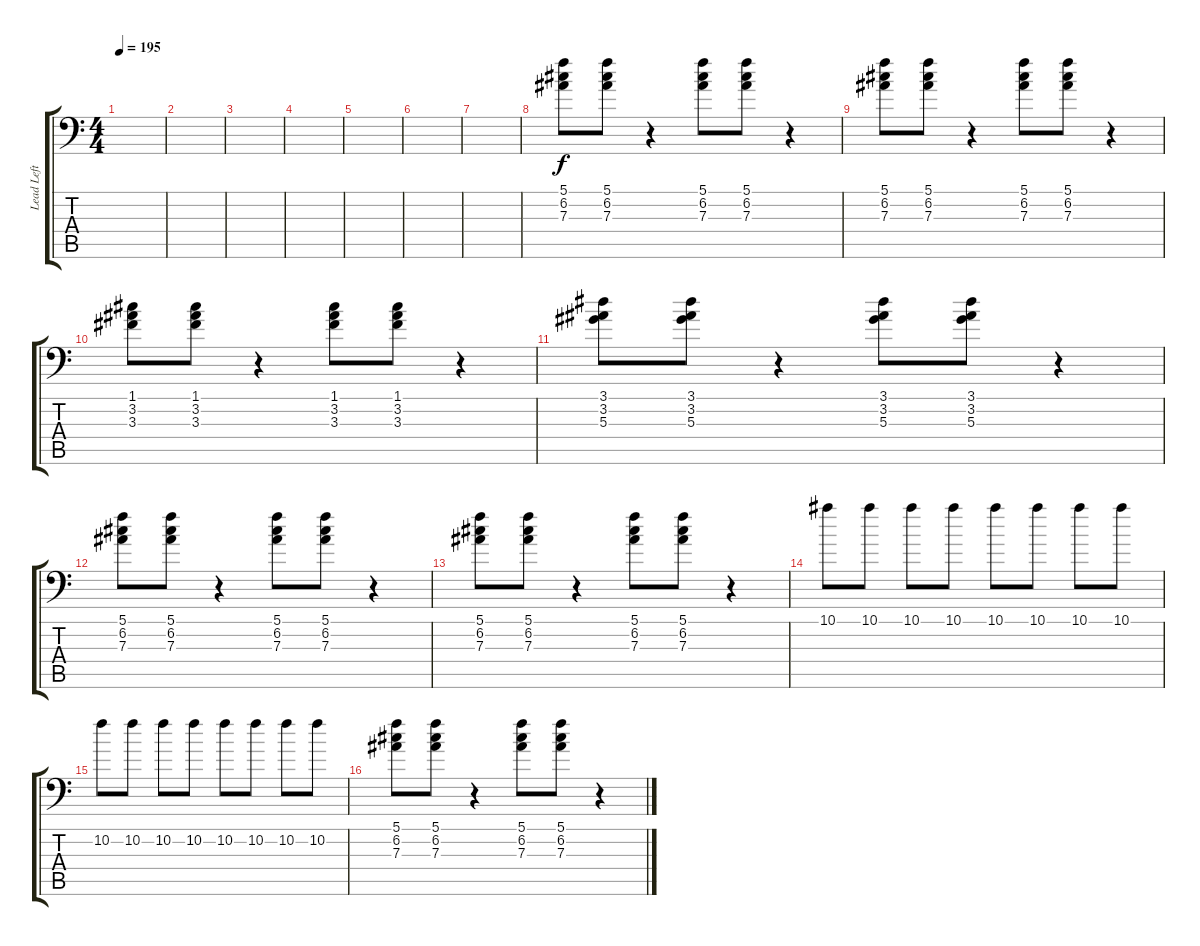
\track ("Lead Left 1" "Lead Left ") {instrument distortionguitar}
\staff {score tabs}
\tuning (C4 G3 Eb3 Bb2 F2 Bb1) {hide}
\ts (4 4)
\tempo 195
\clef f4
\ks c
|
|
|
|
|
|
|
(5.1 6.2 7.3).8{instrument overdrivenguitar} (5.1 6.2 7.3).8 r.4 (5.1 6.2 7.3).8 (5.1 6.2 7.3).8 r.4 |
(5.1 6.2 7.3).8 (5.1 6.2 7.3).8 r.4 (5.1 6.2 7.3).8 (5.1 6.2 7.3).8 r.4 |
(1.1 3.2 3.3).8 (1.1 3.2 3.3).8 r.4 (1.1 3.2 3.3).8 (1.1 3.2 3.3).8 r.4 |
(3.1 3.2 5.3).8 (3.1 3.2 5.3).8 r.4 (3.1 3.2 5.3).8 (3.1 3.2 5.3).8 r.4 |
(5.1 6.2 7.3).8 (5.1 6.2 7.3).8 r.4 (5.1 6.2 7.3).8 (5.1 6.2 7.3).8 r.4 |
(5.1 6.2 7.3).8 (5.1 6.2 7.3).8 r.4 (5.1 6.2 7.3).8 (5.1 6.2 7.3).8 r.4 |
10.1.8{instrument distortionguitar} 10.1.8 10.1.8 10.1.8 10.1.8 10.1.8 10.1.8 10.1.8 |
10.2.8 10.2.8 10.2.8 10.2.8 10.2.8 10.2.8 10.2.8 10.2.8 |
(5.1 6.2 7.3).8{instrument overdrivenguitar} (5.1 6.2 7.3).8 r.4 (5.1 6.2 7.3).8 (5.1 6.2 7.3).8 r.4
